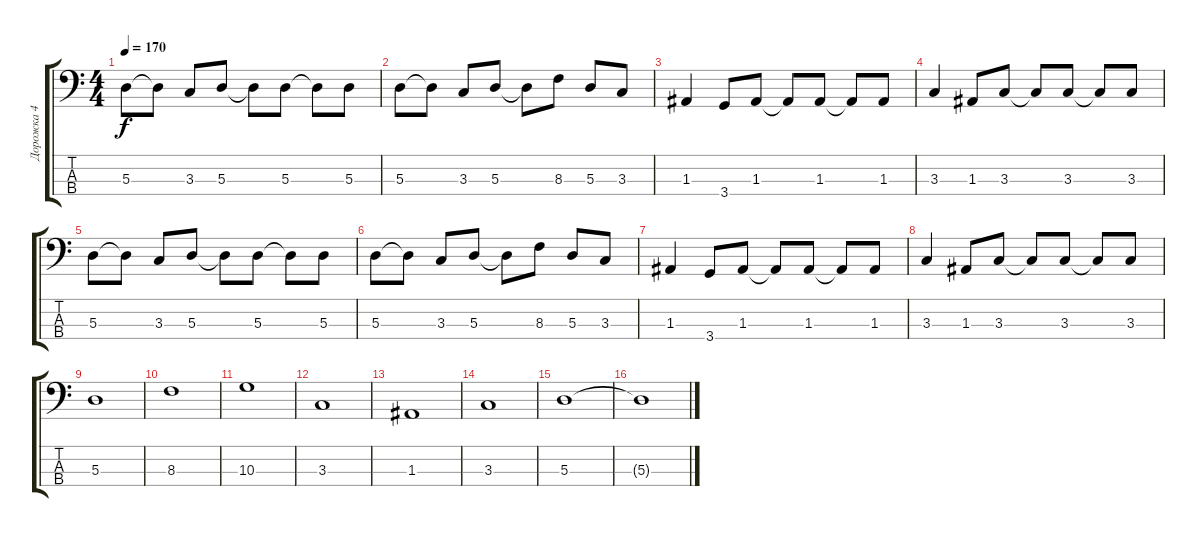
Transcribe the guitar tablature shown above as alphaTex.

\track ("Дорожка 4" "Дорожка 4") {instrument electricbassfinger}
\staff {score tabs}
\tuning (G2 D2 A1 E1) {hide}
\ts (4 4)
\tempo 170
\clef f4
\ks c
5.3.8{dy f} 5.3{t}.8 3.3.8 5.3.8 5.3{t}.8 5.3.8 5.3{t}.8 5.3.8 |
5.3.8 5.3{t}.8 3.3.8 5.3.8 5.3{t}.8 8.3.8 5.3.8 3.3.8 |
1.3.4 3.4.8 1.3.8 1.3{t}.8 1.3.8 1.3{t}.8 1.3.8 |
3.3.4 1.3.8 3.3.8 3.3{t}.8 3.3.8 3.3{t}.8 3.3.8 |
5.3.8 5.3{t}.8 3.3.8 5.3.8 5.3{t}.8 5.3.8 5.3{t}.8 5.3.8 |
5.3.8 5.3{t}.8 3.3.8 5.3.8 5.3{t}.8 8.3.8 5.3.8 3.3.8 |
1.3.4 3.4.8 1.3.8 1.3{t}.8 1.3.8 1.3{t}.8 1.3.8 |
3.3.4 1.3.8 3.3.8 3.3{t}.8 3.3.8 3.3{t}.8 3.3.8 |
5.3.1 |
8.3.1 |
10.3.1 |
3.3.1 |
1.3.1 |
3.3.1 |
5.3.1 |
5.3{t}.1
